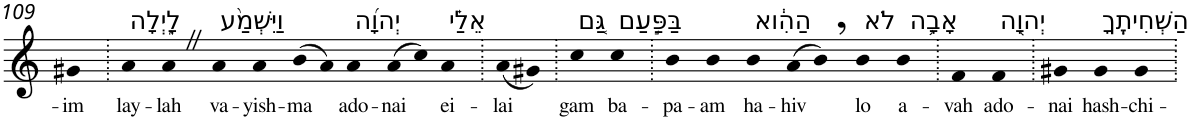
**kern	**text
*part1	*part1
*staff1	*staff1
*I"Piano	*
*I'Pno	*
!!LO:PB:g=z
*clefG2	*
*k[]	*
=109	=109
!	!LO:LY:b
4g#X	-im
=110.	=110.
!LO:TX:a:t=לָ֑יְלָה	!
!	!LO:LY:b
4a	lay-
!	!LO:LY:b
4aZ	-lah
!LO:TX:a:t=וַיִּשְׁמַ֨ע	!
!	!LO:LY:b
4a	va-
!	!LO:LY:b
4a	-yish-
!	!LO:LY:b
(8b	-ma
8a)	.
!LO:TX:a:t=יְהוָ֜ה	!
!	!LO:LY:b
4a	ado-
!	!LO:LY:b
(8a	-nai
8cc)	.
!LO:TX:a:t=אֵלַ֗י	!
!	!LO:LY:b
4a	ei-
=111.	=111.
!	!LO:LY:b
(8a	-lai
8g#X)	.
=112.	=112.
!LO:TX:a:t=גַּ֚ם	!
!	!LO:LY:b
4cc	gam
!LO:TX:a:t=בַּפַּ֣עַם	!
!	!LO:LY:b
4cc	ba-
=113.	=113.
!	!LO:LY:b
4b	-pa-
!	!LO:LY:b
4b	-am
!LO:TX:a:t=הַהִ֔וא	!
!	!LO:LY:b
4b	ha-
!	!LO:LY:b
(8a	-hiv
8b,)	.
!LO:TX:a:t=לֹא	!
!	!LO:LY:b
4b	lo
!LO:TX:a:t=אָבָ֥ה	!
!	!LO:LY:b
4b	a-
=114.	=114.
!	!LO:LY:b
4f	-vah
!LO:TX:a:t=יְהוָ֖ה	!
!	!LO:LY:b
4f	ado-
=115.	=115.
!	!LO:LY:b
4g#X	-nai
!LO:TX:a:t=הַשְׁחִיתֶֽךָ	!
!	!LO:LY:b
4g#	hash-
!	!LO:LY:b
4g#	-chi-
=.	=.
*-	*-
